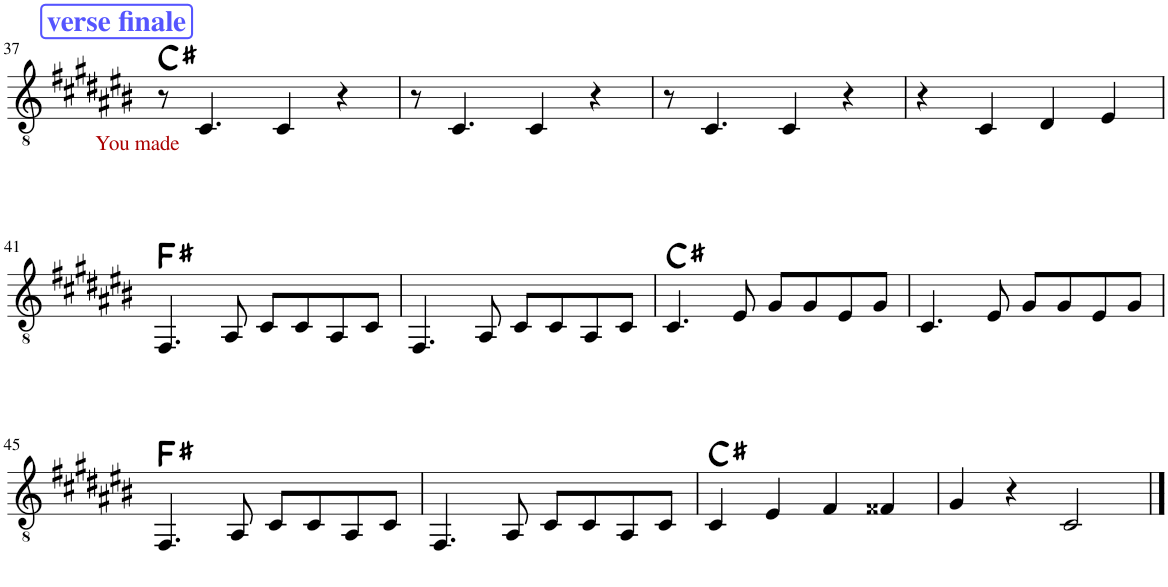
**kern	**harte
*part1	*part1
*staff1	*
*I"Classical Guitar	*
*I'Guit.	*
!!LO:PB:g=z
*clefGv2	*
*k[f#c#g#d#a#e#b#]	*
*M4/4	*
!!LO:REH:place=s1:a:B:cj:color=#5555FF:fs=14:t=verse finale
=37	=37
!LO:TX:b:color=#AA0000:t=You made	!
8r	C#:maj
4.C#/	.
4C#/	.
4r	.
=38	=38
8r	.
4.C#/	.
4C#/	.
4r	.
=39	=39
8r	.
4.C#/	.
4C#/	.
4r	.
=40	=40
4r	.
4C#/	.
4D#/	.
4E#/	.
!!LO:LB:g=z
=41	=41
4.FF#/	F#:maj
8AA#/	.
8C#/L	.
8C#/	.
8AA#/	.
8C#/J	.
=42	=42
4.FF#/	.
8AA#/	.
8C#/L	.
8C#/	.
8AA#/	.
8C#/J	.
=43	=43
4.C#/	C#:maj
8E#/	.
8G#/L	.
8G#/	.
8E#/	.
8G#/J	.
=44	=44
4.C#/	.
8E#/	.
8G#/L	.
8G#/	.
8E#/	.
8G#/J	.
!!LO:LB:g=z
=45	=45
4.FF#/	F#:maj
8AA#/	.
8C#/L	.
8C#/	.
8AA#/	.
8C#/J	.
=46	=46
4.FF#/	.
8AA#/	.
8C#/L	.
8C#/	.
8AA#/	.
8C#/J	.
=47	=47
4C#/	C#:maj
4E#/	.
4F#/	.
4F##X/	.
=48	=48
4G#/	.
4r	.
2C#/	.
==	==
*-	*-
